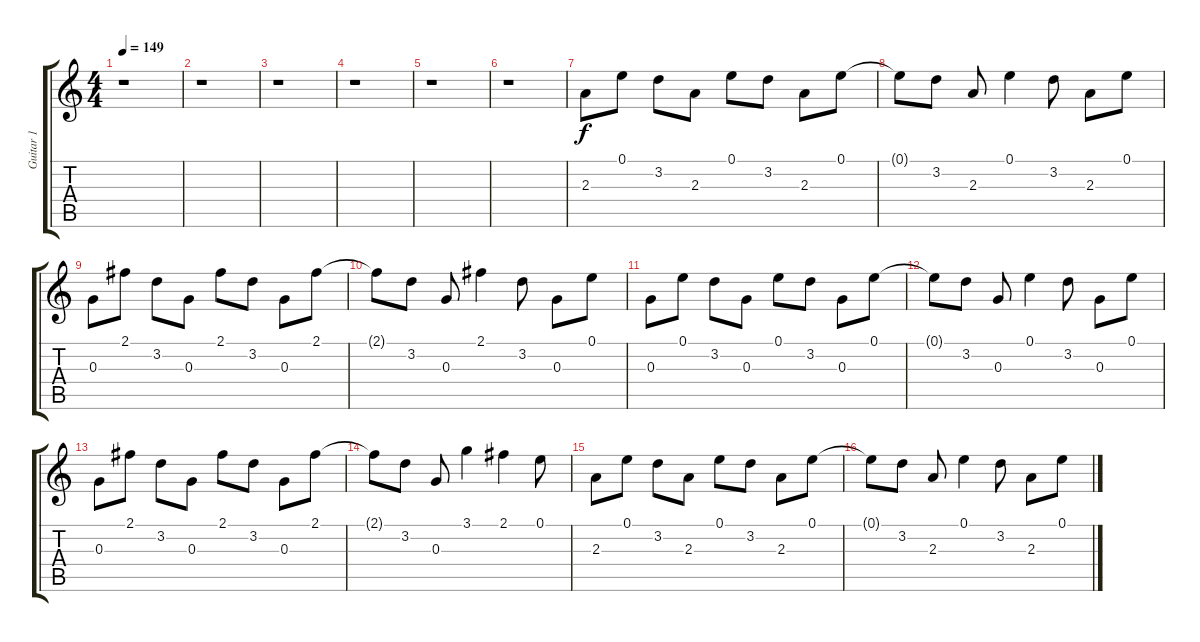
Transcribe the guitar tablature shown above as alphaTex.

\track ("Guitar 1" "Guitar 1") {instrument electricguitarclean}
\staff {score tabs}
\tuning (E4 B3 G3 D3 A2 E2) {hide}
\ts (4 4)
\tempo 149
\clef g2
\ks c
r.1{dy f} |
r.1 |
r.1 |
r.1 |
r.1 |
r.1 |
2.3.8 0.1.8 3.2.8 2.3.8 0.1.8 3.2.8 2.3.8 0.1.8 |
0.1{t}.8 3.2.8 2.3.8 0.1.4 3.2.8 2.3.8 0.1.8 |
0.3.8 2.1.8 3.2.8 0.3.8 2.1.8 3.2.8 0.3.8 2.1.8 |
2.1{t}.8 3.2.8 0.3.8 2.1.4 3.2.8 0.3.8 0.1.8 |
0.3.8 0.1.8 3.2.8 0.3.8 0.1.8 3.2.8 0.3.8 0.1.8 |
0.1{t}.8 3.2.8 0.3.8 0.1.4 3.2.8 0.3.8 0.1.8 |
0.3.8 2.1.8 3.2.8 0.3.8 2.1.8 3.2.8 0.3.8 2.1.8 |
2.1{t}.8 3.2.8 0.3.8 3.1.4 2.1.4 0.1.8 |
2.3.8 0.1.8 3.2.8 2.3.8 0.1.8 3.2.8 2.3.8 0.1.8 |
0.1{t}.8 3.2.8 2.3.8 0.1.4 3.2.8 2.3.8 0.1.8
